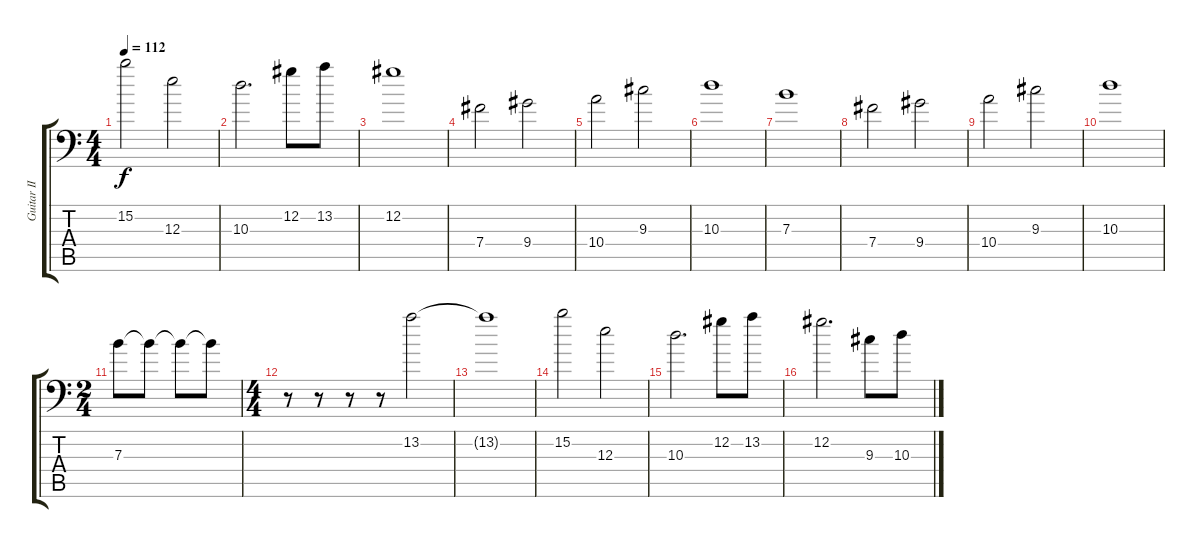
\track ("Guitar II [Mike Gallagher]" "Guitar II ") {instrument distortionguitar}
\staff {score tabs}
\tuning (B3 Ab3 E3 B2 Gb2 Gb1) {hide}
\ts (4 4)
\tempo 112
\clef f4
\ks c
15.2.2{dy f} 12.3.2 |
10.3.2{d} 12.2.8 13.2.8 |
12.2.1 |
7.4.2 9.4.2 |
10.4.2 9.3.2 |
10.3.1 |
7.3.1 |
7.4.2 9.4.2 |
10.4.2 9.3.2 |
10.3.1 |
\ts (2 4)
7.3.8 7.3{t}.8 7.3{t}.8 7.3{t}.8 |
\ts (4 4)
r.8 r.8 r.8 r.8 13.2.2 |
13.2{t}.1 |
15.2.2 12.3.2 |
10.3.2{d} 12.2.8 13.2.8 |
12.2.2{d} 9.3.8 10.3.8
